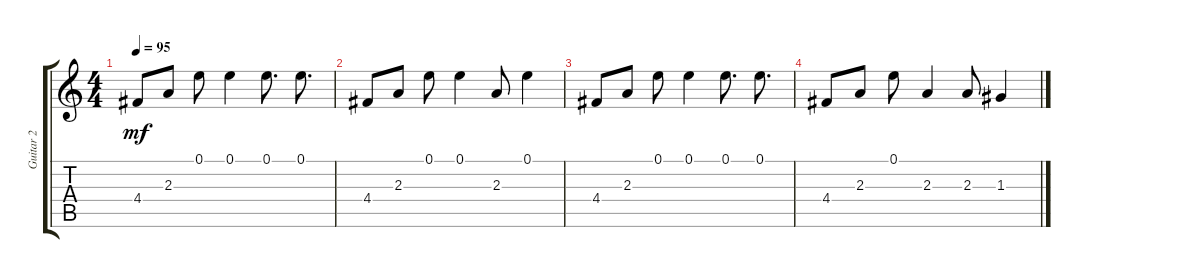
\track ("Guitar 2" "Guitar 2") {instrument acousticguitarsteel}
\staff {score tabs}
\tuning (E4 B3 G3 D3 A2 E2) {hide}
\ts (4 4)
\tempo 95
\clef g2
\ks c
4.4.8{dy mf} 2.3.8 0.1.8 0.1.4 0.1.8{d} 0.1.8{d} |
4.4.8 2.3.8 0.1.8 0.1.4 2.3.8 0.1.4 |
4.4.8 2.3.8 0.1.8 0.1.4 0.1.8{d} 0.1.8{d} |
4.4.8 2.3.8 0.1.8 2.3.4 2.3.8 1.3.4
